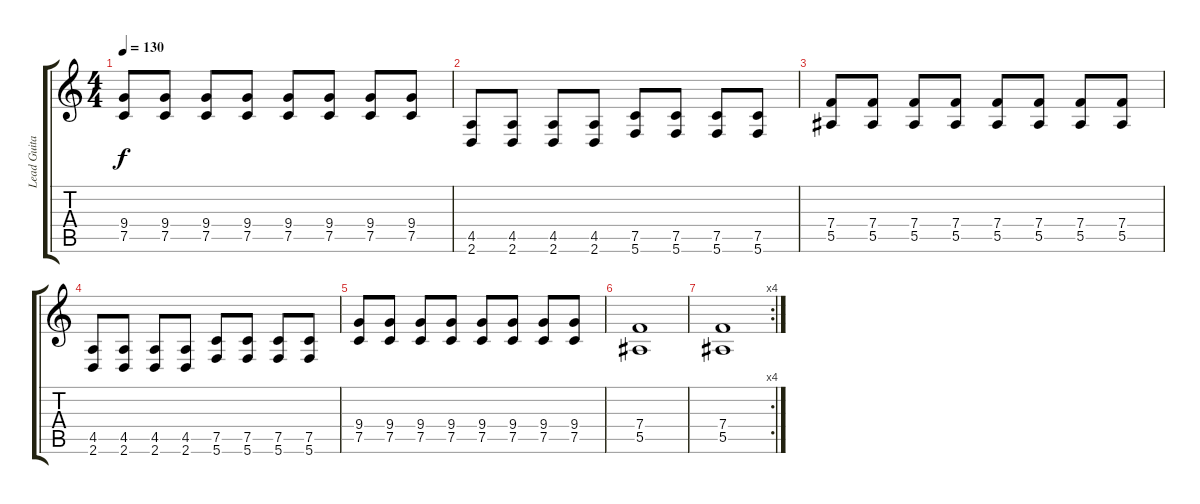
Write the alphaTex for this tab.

\track ("Lead Guitar" "Lead Guita") {instrument distortionguitar}
\staff {score tabs}
\tuning (C4 G3 Eb3 Bb2 F2 C2) {hide}
\ts (4 4)
\tempo 130
\clef g2
\ks c
(9.4 7.5).8{dy f} (9.4 7.5).8 (9.4 7.5).8 (9.4 7.5).8 (9.4 7.5).8 (9.4 7.5).8 (9.4 7.5).8 (9.4 7.5).8 |
(4.5 2.6).8 (4.5 2.6).8 (4.5 2.6).8 (4.5 2.6).8 (7.5 5.6).8 (7.5 5.6).8 (7.5 5.6).8 (7.5 5.6).8 |
(7.4 5.5).8 (7.4 5.5).8 (7.4 5.5).8 (7.4 5.5).8 (7.4 5.5).8 (7.4 5.5).8 (7.4 5.5).8 (7.4 5.5).8 |
(4.5 2.6).8 (4.5 2.6).8 (4.5 2.6).8 (4.5 2.6).8 (7.5 5.6).8 (7.5 5.6).8 (7.5 5.6).8 (7.5 5.6).8 |
(9.4 7.5).8 (9.4 7.5).8 (9.4 7.5).8 (9.4 7.5).8 (9.4 7.5).8 (9.4 7.5).8 (9.4 7.5).8 (9.4 7.5).8 |
(7.4 5.5).1 |
\rc 4
(7.4 5.5).1
